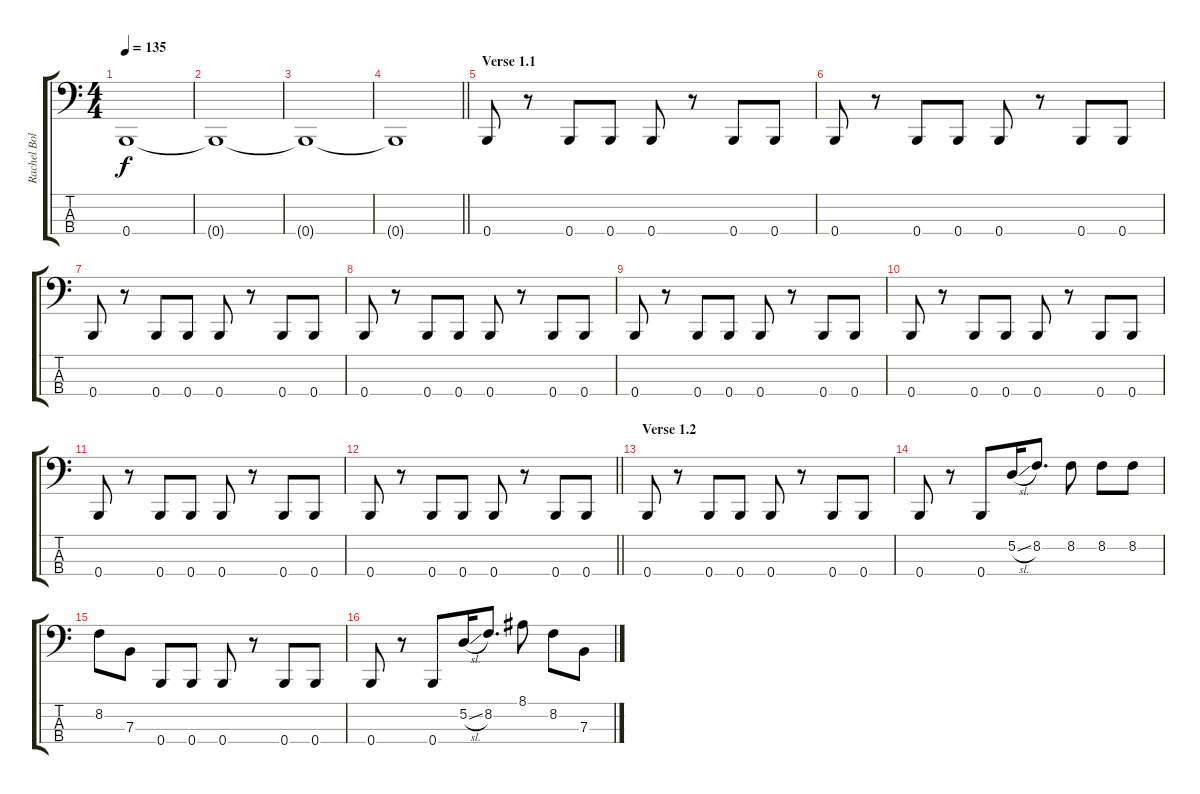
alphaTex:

\track ("Rachel Bolan" "Rachel Bol") {instrument electricbasspick}
\staff {score tabs}
\tuning (D2 A1 E1 B0) {hide}
\ts (4 4)
\tempo 135
\clef f4
\ks c
0.4{t}.1{dy f} |
0.4{t}.1 |
0.4{t}.1 |
\barLineRight lightlight
0.4{t}.1 |
\section ("" "Verse 1.1")
0.4.8 r.8 0.4.8 0.4.8 0.4.8 r.8 0.4.8 0.4.8 |
0.4.8 r.8 0.4.8 0.4.8 0.4.8 r.8 0.4.8 0.4.8 |
0.4.8 r.8 0.4.8 0.4.8 0.4.8 r.8 0.4.8 0.4.8 |
0.4.8 r.8 0.4.8 0.4.8 0.4.8 r.8 0.4.8 0.4.8 |
0.4.8 r.8 0.4.8 0.4.8 0.4.8 r.8 0.4.8 0.4.8 |
0.4.8 r.8 0.4.8 0.4.8 0.4.8 r.8 0.4.8 0.4.8 |
0.4.8 r.8 0.4.8 0.4.8 0.4.8 r.8 0.4.8 0.4.8 |
\barLineRight lightlight
0.4.8 r.8 0.4.8 0.4.8 0.4.8 r.8 0.4.8 0.4.8 |
\section ("" "Verse 1.2")
0.4.8 r.8 0.4.8 0.4.8 0.4.8 r.8 0.4.8 0.4.8 |
0.4.8 r.8 0.4.8 5.2{sl}.16 8.2.8{d} 8.2.8 8.2.8 8.2.8 |
8.2.8 7.3.8 0.4.8 0.4.8 0.4.8 r.8 0.4.8 0.4.8 |
0.4.8 r.8 0.4.8 5.2{sl}.16 8.2.8{d} 8.1.8 8.2.8 7.3.8
